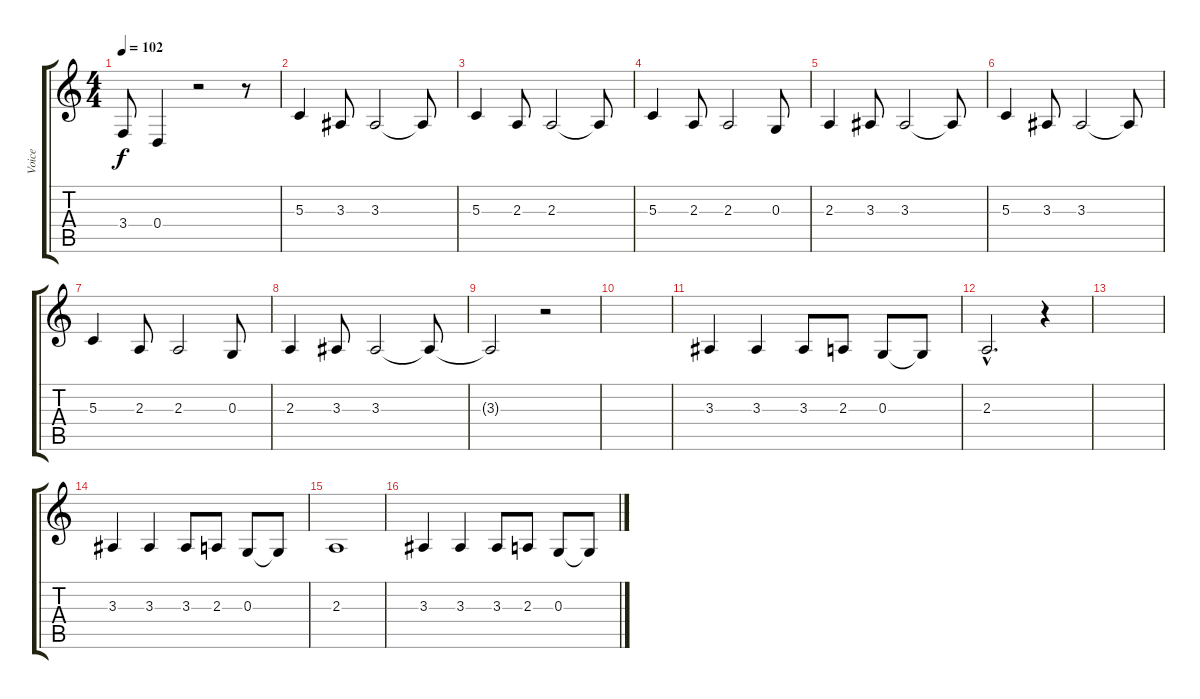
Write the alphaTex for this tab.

\track ("Voice" "Voice") {instrument cello}
\staff {score tabs}
\tuning (E4 B3 G3 D3 A2 E2) {hide}
\ts (4 4)
\tempo 102
\clef g2
\ks c
3.4{t}.8{dy f} 0.4.4 r.2 r.8 |
5.3.4 3.3.8 3.3.2 3.3{t}.8 |
5.3.4 2.3.8 2.3.2 2.3{t}.8 |
5.3.4 2.3.8 2.3.2 0.3.8 |
2.3.4 3.3.8 3.3.2 3.3{t}.8 |
5.3.4 3.3.8 3.3.2 3.3{t}.8 |
5.3.4 2.3.8 2.3.2 0.3.8 |
2.3.4 3.3.8 3.3.2 3.3{t}.8 |
3.3{t}.2{volume 2} r.2 |
|
3.3.4{volume 13} 3.3.4 3.3.8 2.3.8 0.3.8 0.3{t}.8 |
2.3{hac}.2{d} r.4 |
|
3.3.4 3.3.4 3.3.8 2.3.8 0.3.8 0.3{t}.8 |
2.3.1 |
3.3.4 3.3.4 3.3.8 2.3.8 0.3.8 0.3{t}.8
